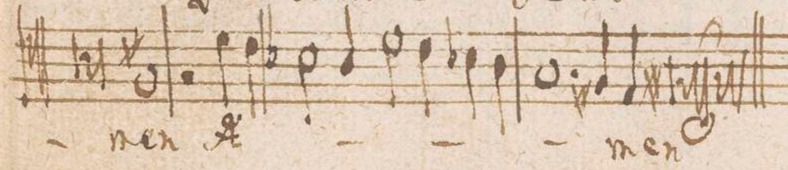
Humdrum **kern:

**kern	**text
*I"ALTVS	*
*clefC4	*
*k[]	*
*met(C|)	*
*M2/1	*
0A\	.
=26-	=26-
1F#X/	-men
=27-	=27-
2r	.
4d\	A-
4c\	.
2B-X\	.
4A/	.
2d\	.
=28-	=28-
4c\	.
4B-X\	.
4A\	.
1.Gny/	.
=29-	=29-
4F#X/	.
4E/	-men
1F#Xl/;	.
==	==
*-	*-
